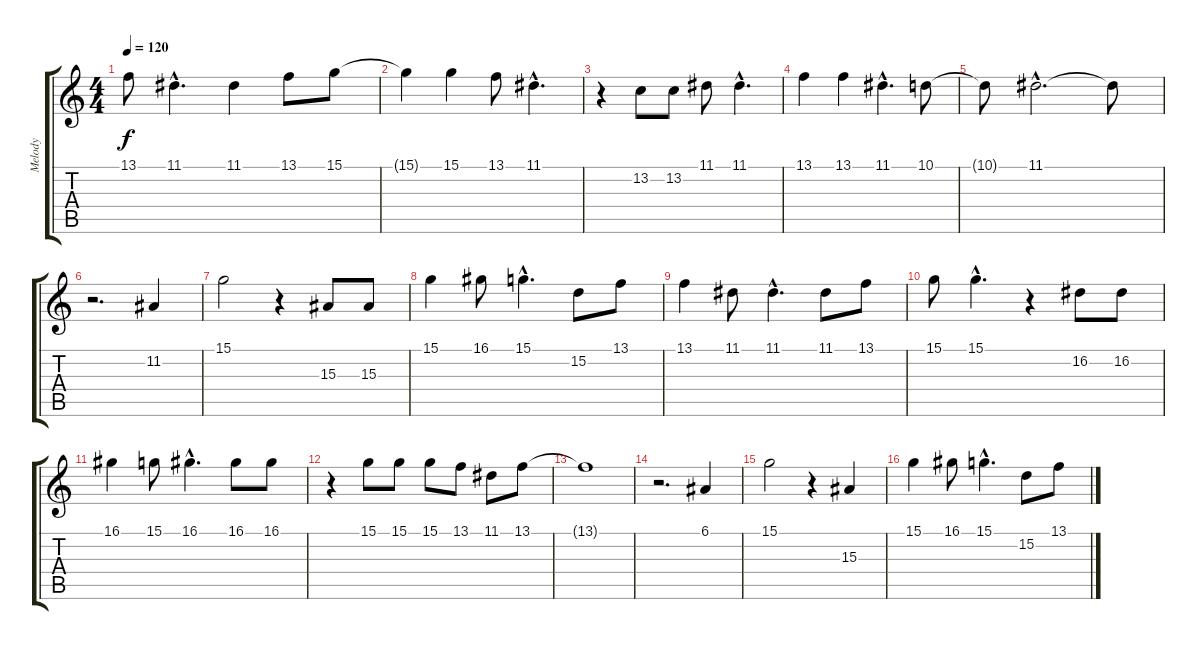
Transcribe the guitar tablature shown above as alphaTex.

\track ("Melody" "Melody") {instrument lead3calliope}
\staff {score tabs}
\tuning (E4 B3 G3 D3 A2 E2) {hide}
\ts (4 4)
\tempo 120
\clef g2
\ks c
13.1.8{dy f} 11.1{hac}.4{d} 11.1.4 13.1.8 15.1.8 |
15.1{t}.4 15.1.4 13.1.8 11.1{hac}.4{d} |
r.4 13.2.8 13.2.8 11.1.8 11.1{hac}.4{d} |
13.1.4 13.1.4 11.1{hac}.4{d} 10.1.8 |
10.1{t}.8 11.1{hac}.2{d} 11.1{t}.8 |
r.2{d} 11.2.4 |
15.1.2 r.4 15.3.8 15.3.8 |
15.1.4 16.1.8 15.1{hac}.4{d} 15.2.8 13.1.8 |
13.1.4 11.1.8 11.1{hac}.4{d} 11.1.8 13.1.8 |
15.1.8 15.1{hac}.4{d} r.4 16.2.8 16.2.8 |
16.1.4 15.1.8 16.1{hac}.4{d} 16.1.8 16.1.8 |
r.4 15.1.8 15.1.8 15.1.8 13.1.8 11.1.8 13.1.8 |
13.1{t}.1 |
r.2{d} 6.1.4 |
15.1.2 r.4 15.3.4 |
15.1.4 16.1.8 15.1{hac}.4{d} 15.2.8 13.1.8
